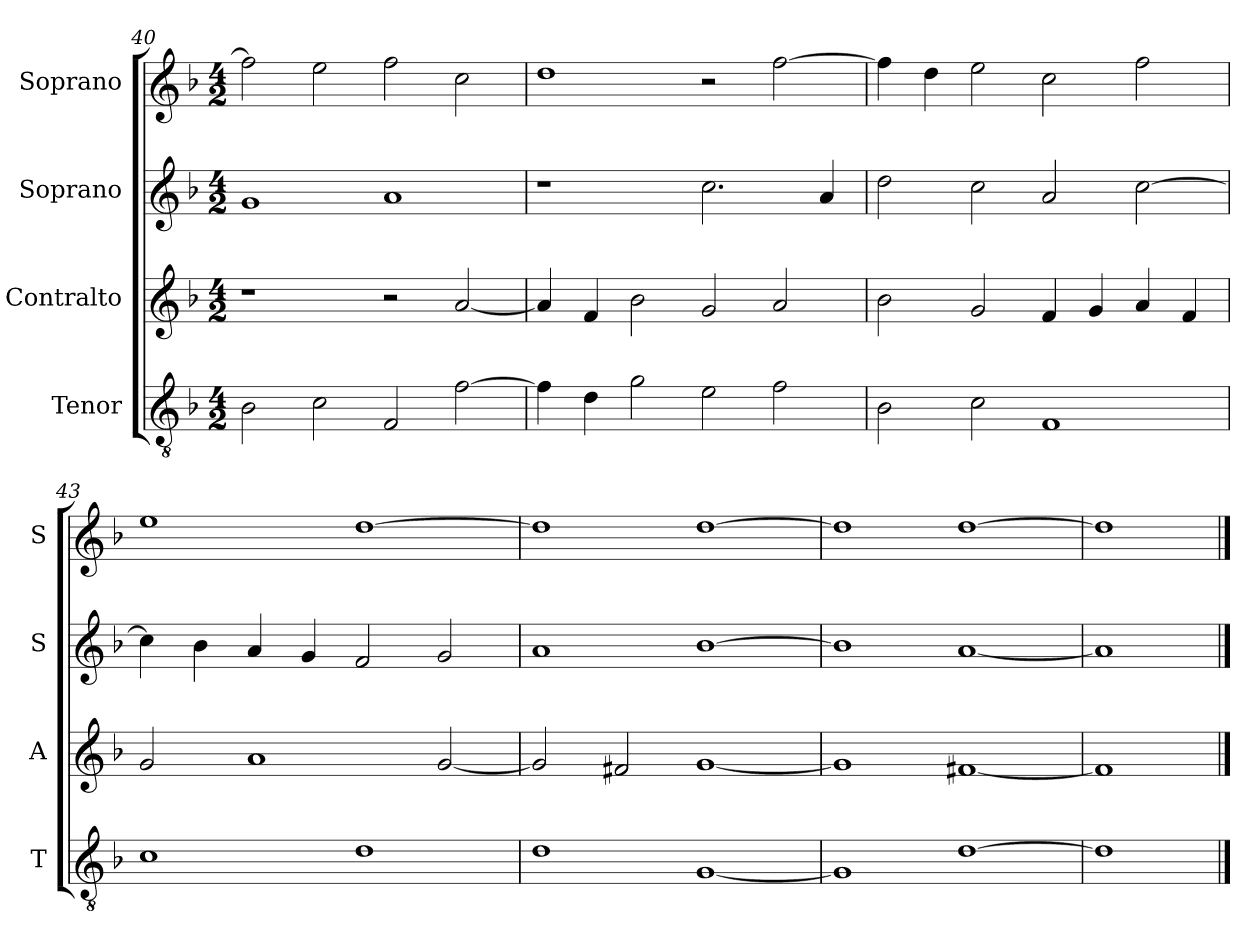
**kern	**kern	**kern	**kern
*part4	*part3	*part2	*part1
*staff4	*staff3	*staff2	*staff1
*I"Tenor	*I"Contralto	*I"Soprano	*I"Soprano
*I'T	*I'A	*I'S	*I'S
*clefGv2	*clefG2	*clefG2	*clefG2
*k[b-]	*k[b-]	*k[b-]	*k[b-]
*G:dor	*G:dor	*G:dor	*G:dor
*M4/2	*M4/2	*M4/2	*M4/2
=40	=40	=40	=40
2B-	1r	1g	2ff]
2c	.	.	2ee
2F	2r	1a	2ff
[2f	[2a	.	2cc
=41	=41	=41	=41
4f]	4a]	1r	1dd
4d	4f	.	.
2g	2b-	.	.
2e	2g	2.cc	2r
2f	2a	.	[2ff
.	.	4a	.
=42	=42	=42	=42
2B-	2b-	2dd	4ff]
.	.	.	4dd
2c	2g	2cc	2ee
1F	4f	2a	2cc
.	4g	.	.
.	4a	[2cc	2ff
.	4f	.	.
=43	=43	=43	=43
1c	2g	4cc]	1ee
.	.	4b-	.
.	1a	4a	.
.	.	4g	.
1d	.	2f	[1dd
.	[2g	2g	.
=44	=44	=44	=44
1d	2g]	1a	1dd]
.	2f#X	.	.
[1G	[1g	[1b-	[1dd
=45	=45	=45	=45
1G]	1g]	1b-]	1dd]
[1d	[1f#X	[1a	[1dd
=46	=46	=46	=46
1d]	1f#]	1a]	1dd]
==	==	==	==
*-	*-	*-	*-
